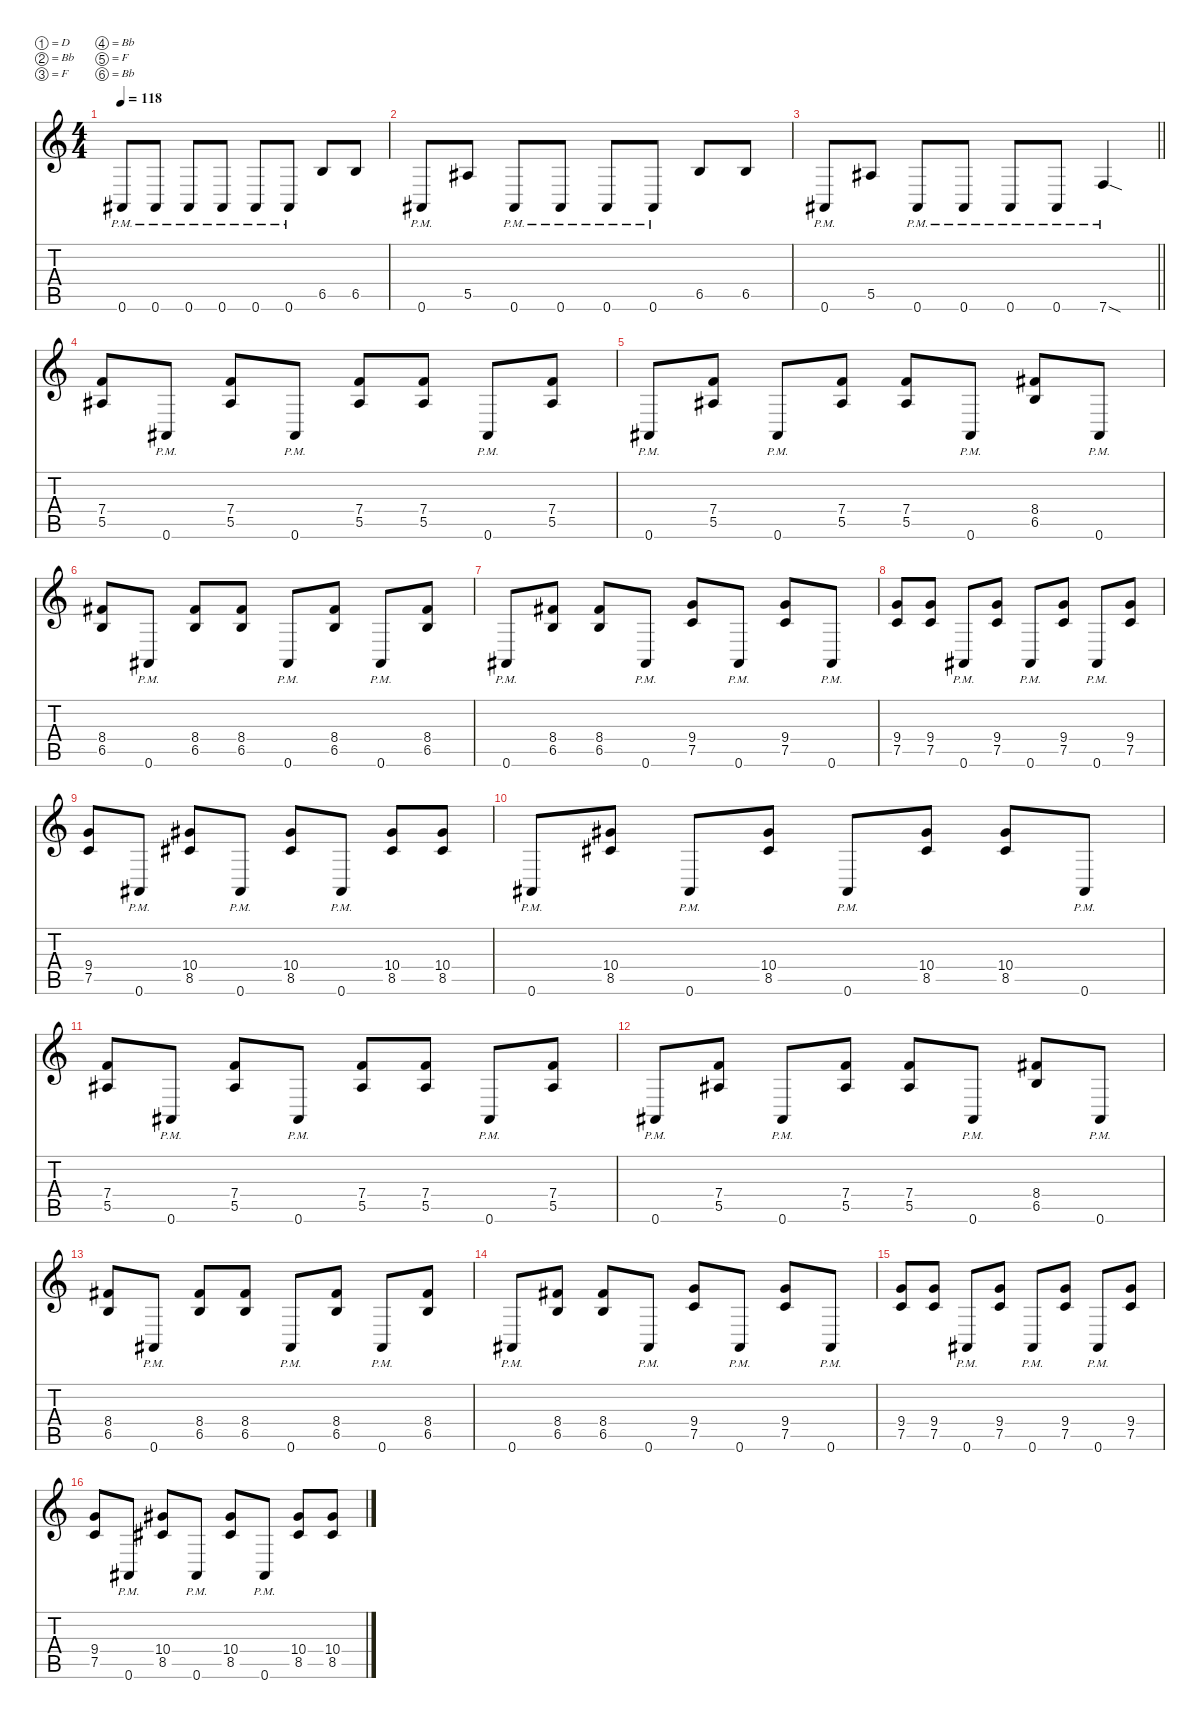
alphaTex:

\defaultSystemsLayout 4
\hideDynamics
\bracketExtendMode nobrackets
\singleTrackTrackNamePolicy hidden
\multiTrackTrackNamePolicy hidden
\firstSystemTrackNameMode fullname
\otherSystemsTrackNameOrientation horizontal
\track ("Guitar 1" "jz.guit.") {defaultSystemsLayout 8 instrument electricguitarjazz}
\staff {score tabs}
\tuning (D4 Bb3 F3 Bb2 F2 Bb1)
\ts (4 4)
\tempo 118
\clef g2
\ks c
0.6{pm acc #}.8{dy f beam Up} 0.6{pm acc #}.8{beam Up} 0.6{pm acc #}.8{beam Up} 0.6{pm acc #}.8{beam Up} 0.6{pm acc #}.8{beam Up} 0.6{pm acc #}.8{beam Up} 6.5.8{beam Up} 6.5.8{beam Up} |
0.6{pm acc #}.8{beam Up} 5.5{acc #}.8{beam Up} 0.6{pm acc #}.8{beam Up} 0.6{pm acc #}.8{beam Up} 0.6{pm acc #}.8{beam Up} 0.6{pm acc #}.8{beam Up} 6.5.8{beam Up} 6.5.8{beam Up} |
\barLineRight lightlight
0.6{pm acc #}.8{beam Up} 5.5{acc #}.8{beam Up} 0.6{pm acc #}.8{beam Up} 0.6{pm acc #}.8{beam Up} 0.6{pm acc #}.8{beam Up} 0.6{pm acc #}.8{beam Up} 7.6{sod pm}.4{beam Up} |
(7.4 5.5{acc #}).8{beam Up} 0.6{pm acc #}.8{beam Up} (7.4 5.5{acc #}).8{beam Up} 0.6{pm acc #}.8{beam Up} (7.4 5.5{acc #}).8{beam Up} (7.4 5.5{acc #}).8{beam Up} 0.6{pm acc #}.8{beam Up} (7.4 5.5{acc #}).8{beam Up} |
0.6{pm acc #}.8{beam Up} (7.4 5.5{acc #}).8{beam Up} 0.6{pm acc #}.8{beam Up} (7.4 5.5{acc #}).8{beam Up} (7.4 5.5{acc #}).8{beam Up} 0.6{pm acc #}.8{beam Up} (8.4{acc #} 6.5).8{beam Up} 0.6{pm acc #}.8{beam Up} |
(8.4{acc #} 6.5).8{beam Up} 0.6{pm acc #}.8{beam Up} (8.4{acc #} 6.5).8{beam Up} (8.4{acc #} 6.5).8{beam Up} 0.6{pm acc #}.8{beam Up} (8.4{acc #} 6.5).8{beam Up} 0.6{pm acc #}.8{beam Up} (8.4{acc #} 6.5).8{beam Up} |
0.6{pm acc #}.8{beam Up} (8.4{acc #} 6.5).8{beam Up} (8.4{acc #} 6.5).8{beam Up} 0.6{pm acc #}.8{beam Up} (9.4 7.5).8{beam Up} 0.6{pm acc #}.8{beam Up} (9.4 7.5).8{beam Up} 0.6{pm acc #}.8{beam Up} |
(9.4 7.5).8{beam Up} (9.4 7.5).8{beam Up} 0.6{pm acc #}.8{beam Up} (9.4 7.5).8{beam Up} 0.6{pm acc #}.8{beam Up} (9.4 7.5).8{beam Up} 0.6{pm acc #}.8{beam Up} (9.4 7.5).8{beam Up} |
(9.4 7.5).8{beam Up} 0.6{pm acc #}.8{beam Up} (10.4{acc #} 8.5{acc #}).8{beam Up} 0.6{pm acc #}.8{beam Up} (10.4{acc #} 8.5{acc #}).8{beam Up} 0.6{pm acc #}.8{beam Up} (10.4{acc #} 8.5{acc #}).8{beam Up} (10.4{acc #} 8.5{acc #}).8{beam Up} |
0.6{pm acc #}.8{beam Up} (10.4{acc #} 8.5{acc #}).8{beam Up} 0.6{pm acc #}.8{beam Up} (10.4{acc #} 8.5{acc #}).8{beam Up} 0.6{pm acc #}.8{beam Up} (10.4{acc #} 8.5{acc #}).8{beam Up} (10.4{acc #} 8.5{acc #}).8{beam Up} 0.6{pm acc #}.8{beam Up} |
(7.4 5.5{acc #}).8{beam Up} 0.6{pm acc #}.8{beam Up} (7.4 5.5{acc #}).8{beam Up} 0.6{pm acc #}.8{beam Up} (7.4 5.5{acc #}).8{beam Up} (7.4 5.5{acc #}).8{beam Up} 0.6{pm acc #}.8{beam Up} (7.4 5.5{acc #}).8{beam Up} |
0.6{pm acc #}.8{beam Up} (7.4 5.5{acc #}).8{beam Up} 0.6{pm acc #}.8{beam Up} (7.4 5.5{acc #}).8{beam Up} (7.4 5.5{acc #}).8{beam Up} 0.6{pm acc #}.8{beam Up} (8.4{acc #} 6.5).8{beam Up} 0.6{pm acc #}.8{beam Up} |
(8.4{acc #} 6.5).8{beam Up} 0.6{pm acc #}.8{beam Up} (8.4{acc #} 6.5).8{beam Up} (8.4{acc #} 6.5).8{beam Up} 0.6{pm acc #}.8{beam Up} (8.4{acc #} 6.5).8{beam Up} 0.6{pm acc #}.8{beam Up} (8.4{acc #} 6.5).8{beam Up} |
0.6{pm acc #}.8{beam Up} (8.4{acc #} 6.5).8{beam Up} (8.4{acc #} 6.5).8{beam Up} 0.6{pm acc #}.8{beam Up} (9.4 7.5).8{beam Up} 0.6{pm acc #}.8{beam Up} (9.4 7.5).8{beam Up} 0.6{pm acc #}.8{beam Up} |
(9.4 7.5).8{beam Up} (9.4 7.5).8{beam Up} 0.6{pm acc #}.8{beam Up} (9.4 7.5).8{beam Up} 0.6{pm acc #}.8{beam Up} (9.4 7.5).8{beam Up} 0.6{pm acc #}.8{beam Up} (9.4 7.5).8{beam Up} |
(9.4 7.5).8{beam Up} 0.6{pm acc #}.8{beam Up} (10.4{acc #} 8.5{acc #}).8{beam Up} 0.6{pm acc #}.8{beam Up} (10.4{acc #} 8.5{acc #}).8{beam Up} 0.6{pm acc #}.8{beam Up} (10.4{acc #} 8.5{acc #}).8{beam Up} (10.4{acc #} 8.5{acc #}).8{beam Up}
